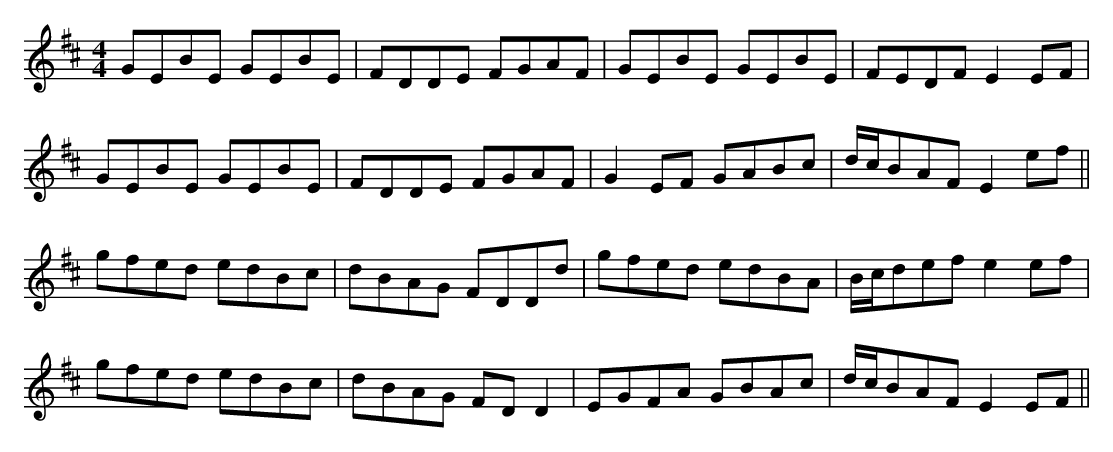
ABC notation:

X:1
M:4/4
K:Edor
GEBE GEBE|FDDE FGAF|GEBE GEBE|FEDF E2 EF|
GEBE GEBE|FDDE FGAF|G2EF GABC'|D'/C'/BAF E2E'F'||
gfed edBc|dBAG FDDd|gfed edBA|B/c/def e2ef|
gfed edBc|dBAG FDD2|EGFA GBAC'|d/c/BAF E2EF||
